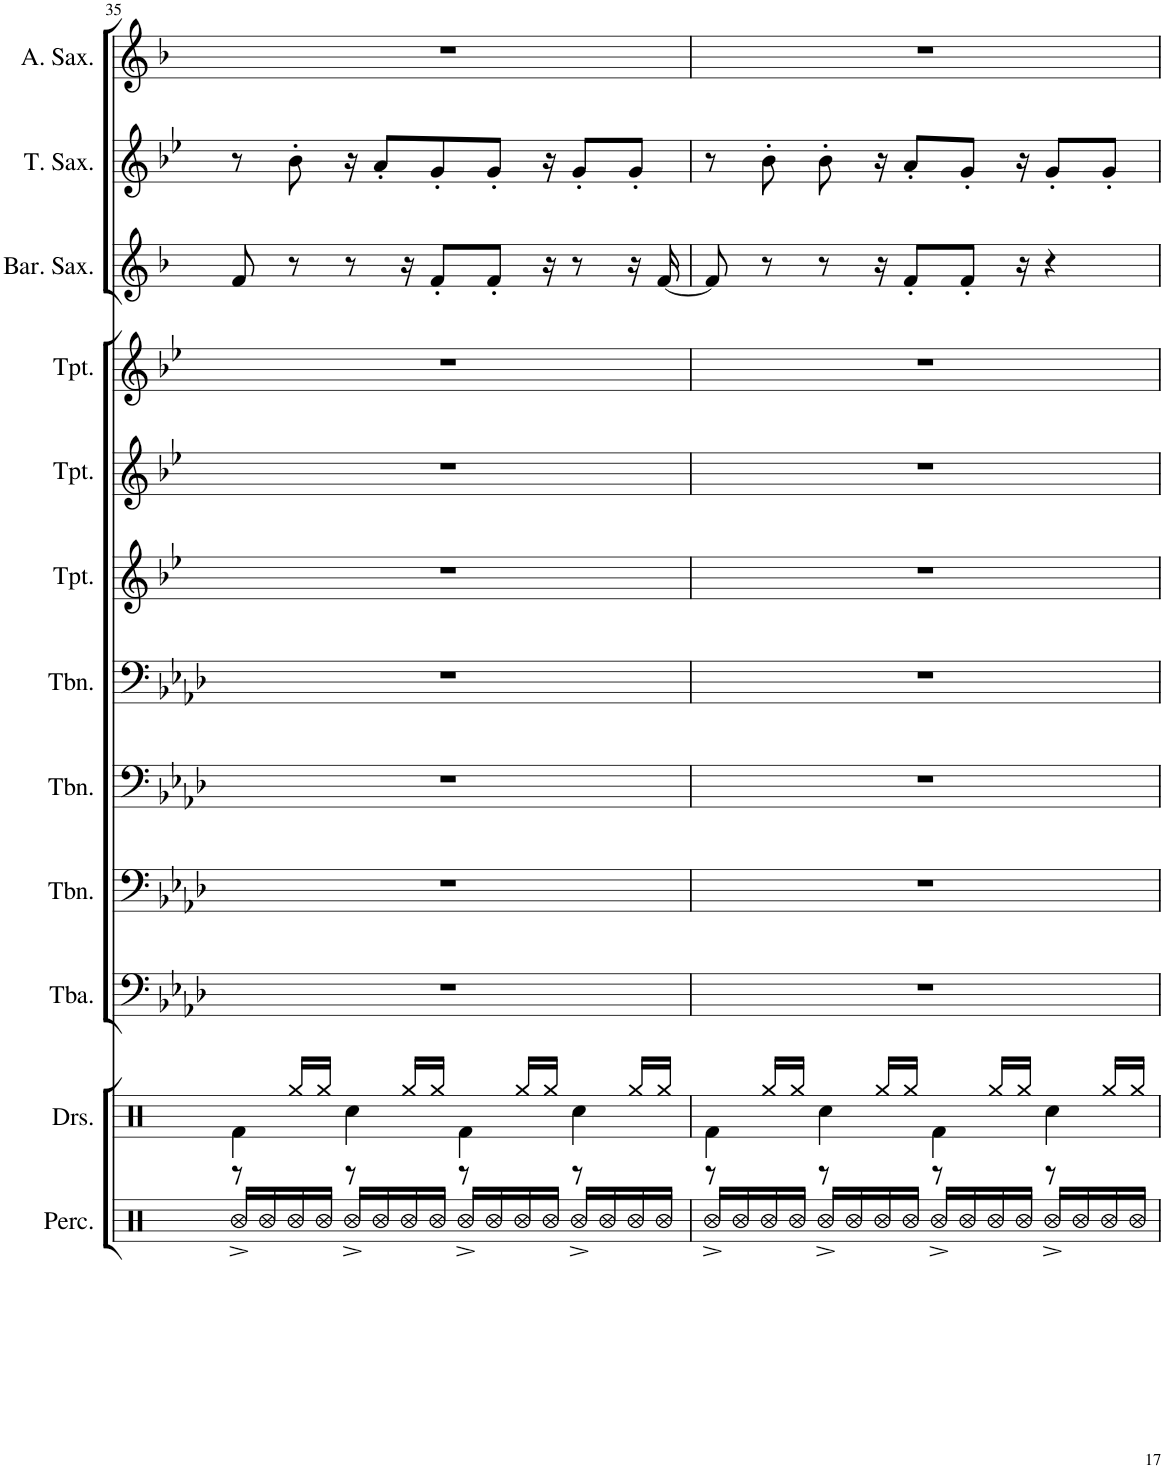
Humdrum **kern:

**kern	**kern	**kern	**kern	**kern	**kern	**kern	**kern	**kern	**kern	**kern	**kern
*part12	*part11	*part10	*part9	*part8	*part7	*part6	*part5	*part4	*part3	*part2	*part1
*staff12	*staff11	*staff10	*staff9	*staff8	*staff7	*staff6	*staff5	*staff4	*staff3	*staff2	*staff1
*I"Percussion	*I"Drumset	*I"Tuba	*I"Trombone	*I"Trombone	*I"Trombone	*I"Trumpet	*I"Trumpet	*I"Trumpet	*I"Baritone Saxophone	*I"Tenor Saxophone	*I"Alto Saxophone
*I'Perc.	*I'Drs.	*I'Tba.	*I'Tbn.	*I'Tbn.	*I'Tbn.	*I'Tpt.	*I'Tpt.	*I'Tpt.	*I'Bar. Sax.	*I'T. Sax.	*I'A. Sax.
!!LO:PB:g=z
*clefX	*clefX	*clefF4	*clefF4	*clefF4	*clefF4	*clefG2	*clefG2	*clefG2	*clefG2	*clefG2	*clefG2
*	*	*	*	*	*	*Trd1c2	*Trd1c2	*Trd1c2	*Trd12c21	*Trd8c14	*Trd5c9
*k[]	*k[]	*k[b-e-a-d-]	*k[b-e-a-d-]	*k[b-e-a-d-]	*k[b-e-a-d-]	*k[b-e-]	*k[b-e-]	*k[b-e-]	*k[b-]	*k[b-e-]	*k[b-]
*M4/4	*M4/4	*M4/4	*M4/4	*M4/4	*M4/4	*M4/4	*M4/4	*M4/4	*M4/4	*M4/4	*M4/4
=35	=35	=35	=35	=35	=35	=35	=35	=35	=35	=35	=35
*	*^	*	*	*	*	*	*	*	*	*	*
16R^/LL	4Rf\	8r	1r	1r	1r	1r	1r	1r	1r	8f/	8r	1r
16R/	.	.	.	.	.	.	.	.	.	.	.	.
16R/	.	16Rgg/LL	.	.	.	.	.	.	.	8r	8b-'\	.
16R/JJ	.	16Rgg/JJ	.	.	.	.	.	.	.	.	.	.
16R^/LL	4Rcc\	8r	.	.	.	.	.	.	.	8r	16r	.
16R/	.	.	.	.	.	.	.	.	.	.	8a'/L	.
16R/	.	16Rgg/LL	.	.	.	.	.	.	.	16r	.	.
16R/JJ	.	16Rgg/JJ	.	.	.	.	.	.	.	8f'/L	8g'/	.
16R^/LL	4Rf\	8r	.	.	.	.	.	.	.	.	.	.
16R/	.	.	.	.	.	.	.	.	.	8f'/J	8g'/J	.
16R/	.	16Rgg/LL	.	.	.	.	.	.	.	.	.	.
16R/JJ	.	16Rgg/JJ	.	.	.	.	.	.	.	16r	16r	.
16R^/LL	4Rcc\	8r	.	.	.	.	.	.	.	8r	8g'/L	.
16R/	.	.	.	.	.	.	.	.	.	.	.	.
16R/	.	16Rgg/LL	.	.	.	.	.	.	.	16r	8g'/J	.
16R/JJ	.	16Rgg/JJ	.	.	.	.	.	.	.	[16f/	.	.
=36	=36	=36	=36	=36	=36	=36	=36	=36	=36	=36	=36	=36
16R^/LL	4Rf\	8r	1r	1r	1r	1r	1r	1r	1r	8f/]	8r	1r
16R/	.	.	.	.	.	.	.	.	.	.	.	.
16R/	.	16Rgg/LL	.	.	.	.	.	.	.	8r	8b-'\	.
16R/JJ	.	16Rgg/JJ	.	.	.	.	.	.	.	.	.	.
16R^/LL	4Rcc\	8r	.	.	.	.	.	.	.	8r	8b-'\	.
16R/	.	.	.	.	.	.	.	.	.	.	.	.
16R/	.	16Rgg/LL	.	.	.	.	.	.	.	16r	16r	.
16R/JJ	.	16Rgg/JJ	.	.	.	.	.	.	.	8f'/L	8a'/L	.
16R^/LL	4Rf\	8r	.	.	.	.	.	.	.	.	.	.
16R/	.	.	.	.	.	.	.	.	.	8f'/J	8g'/J	.
16R/	.	16Rgg/LL	.	.	.	.	.	.	.	.	.	.
16R/JJ	.	16Rgg/JJ	.	.	.	.	.	.	.	16r	16r	.
16R^/LL	4Rcc\	8r	.	.	.	.	.	.	.	4r	8g'/L	.
16R/	.	.	.	.	.	.	.	.	.	.	.	.
16R/	.	16Rgg/LL	.	.	.	.	.	.	.	.	8g'/J	.
16R/JJ	.	16Rgg/JJ	.	.	.	.	.	.	.	.	.	.
*	*v	*v	*	*	*	*	*	*	*	*	*	*
=	=	=	=	=	=	=	=	=	=	=	=
*-	*-	*-	*-	*-	*-	*-	*-	*-	*-	*-	*-
